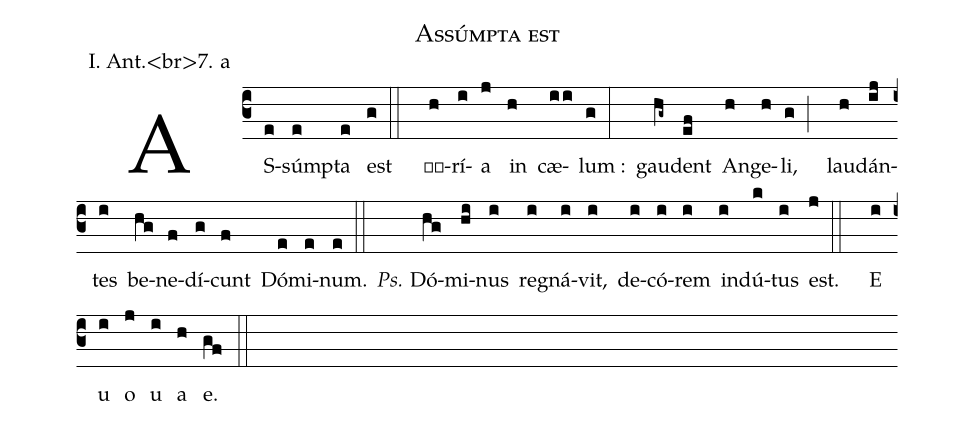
name: Assúmpta est;
annotation: I. Ant.<br>7. a;
%%
(c3) AS(e)súmp(e)ta(e) est(g::) Ма(h)rí(i)a(j) in(h) cæ(ii)lum :(g:) gau(hg~)dent(ef) An(h)ge(h)li,(g;)
lau(h)dán(ij)tes(i) be(hg)ne(f)dí(g)cunt(f) Dó(e)mi(e)num.(e::) <i>Ps.</i> Dó(hg)mi(hi)nus(i) reg(i)ná(i)vit,(i)
de(i)có(i)rem(i) in(i)dú(k)tus(i) est.(j::) E(i) u(i) o(j) u(i) a(h) e.(gf::)
